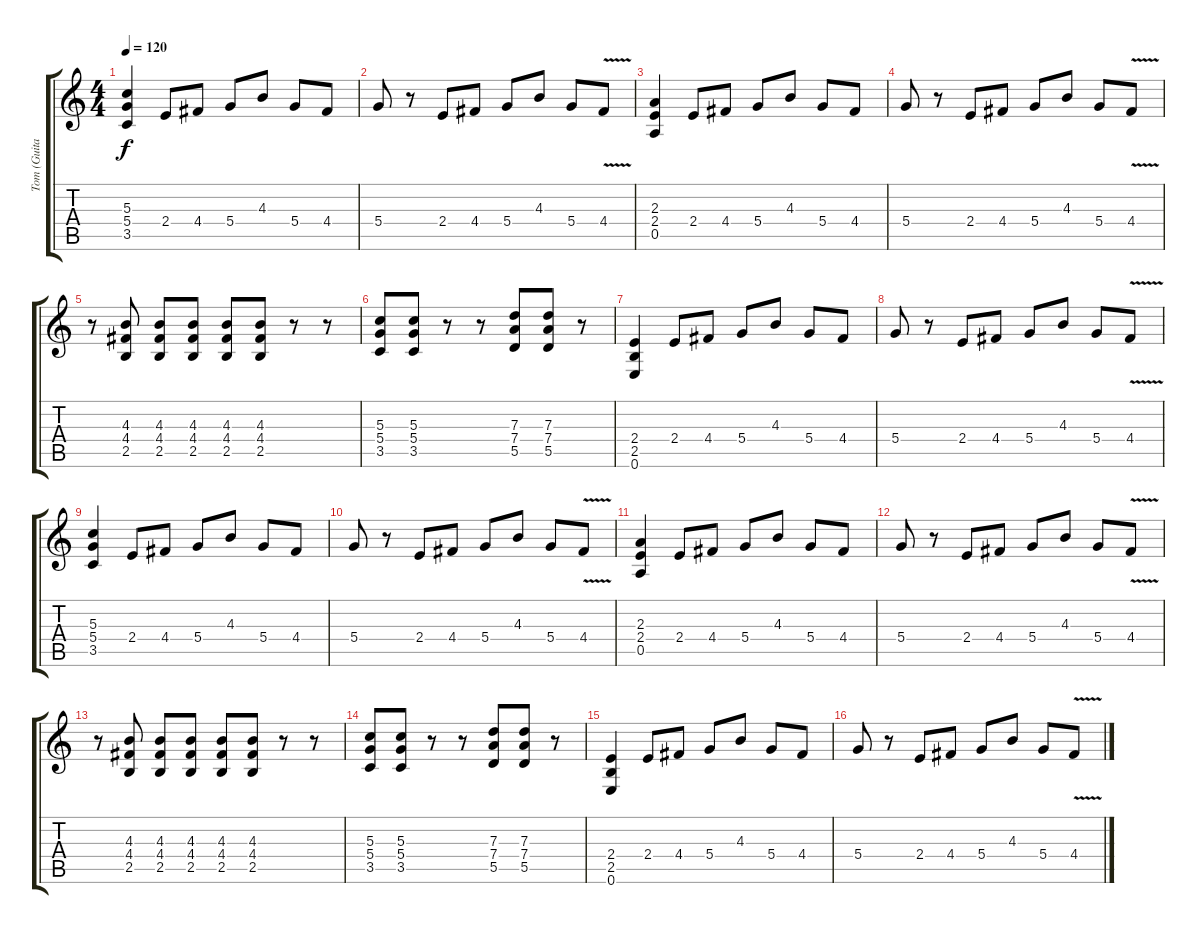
\track ("Tom (Guitar)" "Tom (Guita") {instrument electricguitarjazz}
\staff {score tabs}
\tuning (E4 B3 G3 D3 A2 E2) {hide}
\ts (4 4)
\tempo 120
\clef g2
\ks c
(5.3 5.4 3.5).4{dy f} 2.4.8 4.4.8 5.4.8 4.3.8 5.4.8 4.4.8 |
5.4.8 r.8 2.4.8 4.4.8 5.4.8 4.3.8 5.4.8 4.4{v}.8 |
(2.3 2.4 0.5).4 2.4.8 4.4.8 5.4.8 4.3.8 5.4.8 4.4.8 |
5.4.8 r.8 2.4.8 4.4.8 5.4.8 4.3.8 5.4.8 4.4{v}.8 |
r.8 (4.3 4.4 2.5).8 (4.3 4.4 2.5).8 (4.3 4.4 2.5).8 (4.3 4.4 2.5).8 (4.3 4.4 2.5).8 r.8 r.8 |
(5.3 5.4 3.5).8 (5.3 5.4 3.5).8 r.8 r.8 (7.3 7.4 5.5).8 (7.3 7.4 5.5).8 r.8 |
(2.4 2.5 0.6).4{instrument distortionguitar} 2.4.8 4.4.8 5.4.8 4.3.8 5.4.8 4.4.8 |
5.4.8 r.8 2.4.8 4.4.8 5.4.8 4.3.8 5.4.8 4.4{v}.8 |
(5.3 5.4 3.5).4 2.4.8 4.4.8 5.4.8 4.3.8 5.4.8 4.4.8 |
5.4.8 r.8 2.4.8 4.4.8 5.4.8 4.3.8 5.4.8 4.4{v}.8 |
(2.3 2.4 0.5).4 2.4.8 4.4.8 5.4.8 4.3.8 5.4.8 4.4.8 |
5.4.8 r.8 2.4.8 4.4.8 5.4.8 4.3.8 5.4.8 4.4{v}.8 |
r.8 (4.3 4.4 2.5).8 (4.3 4.4 2.5).8 (4.3 4.4 2.5).8 (4.3 4.4 2.5).8 (4.3 4.4 2.5).8 r.8 r.8 |
(5.3 5.4 3.5).8 (5.3 5.4 3.5).8 r.8 r.8 (7.3 7.4 5.5).8 (7.3 7.4 5.5).8 r.8 |
(2.4 2.5 0.6).4{instrument distortionguitar} 2.4.8 4.4.8 5.4.8 4.3.8 5.4.8 4.4.8 |
5.4.8 r.8 2.4.8 4.4.8 5.4.8 4.3.8 5.4.8 4.4{v}.8
